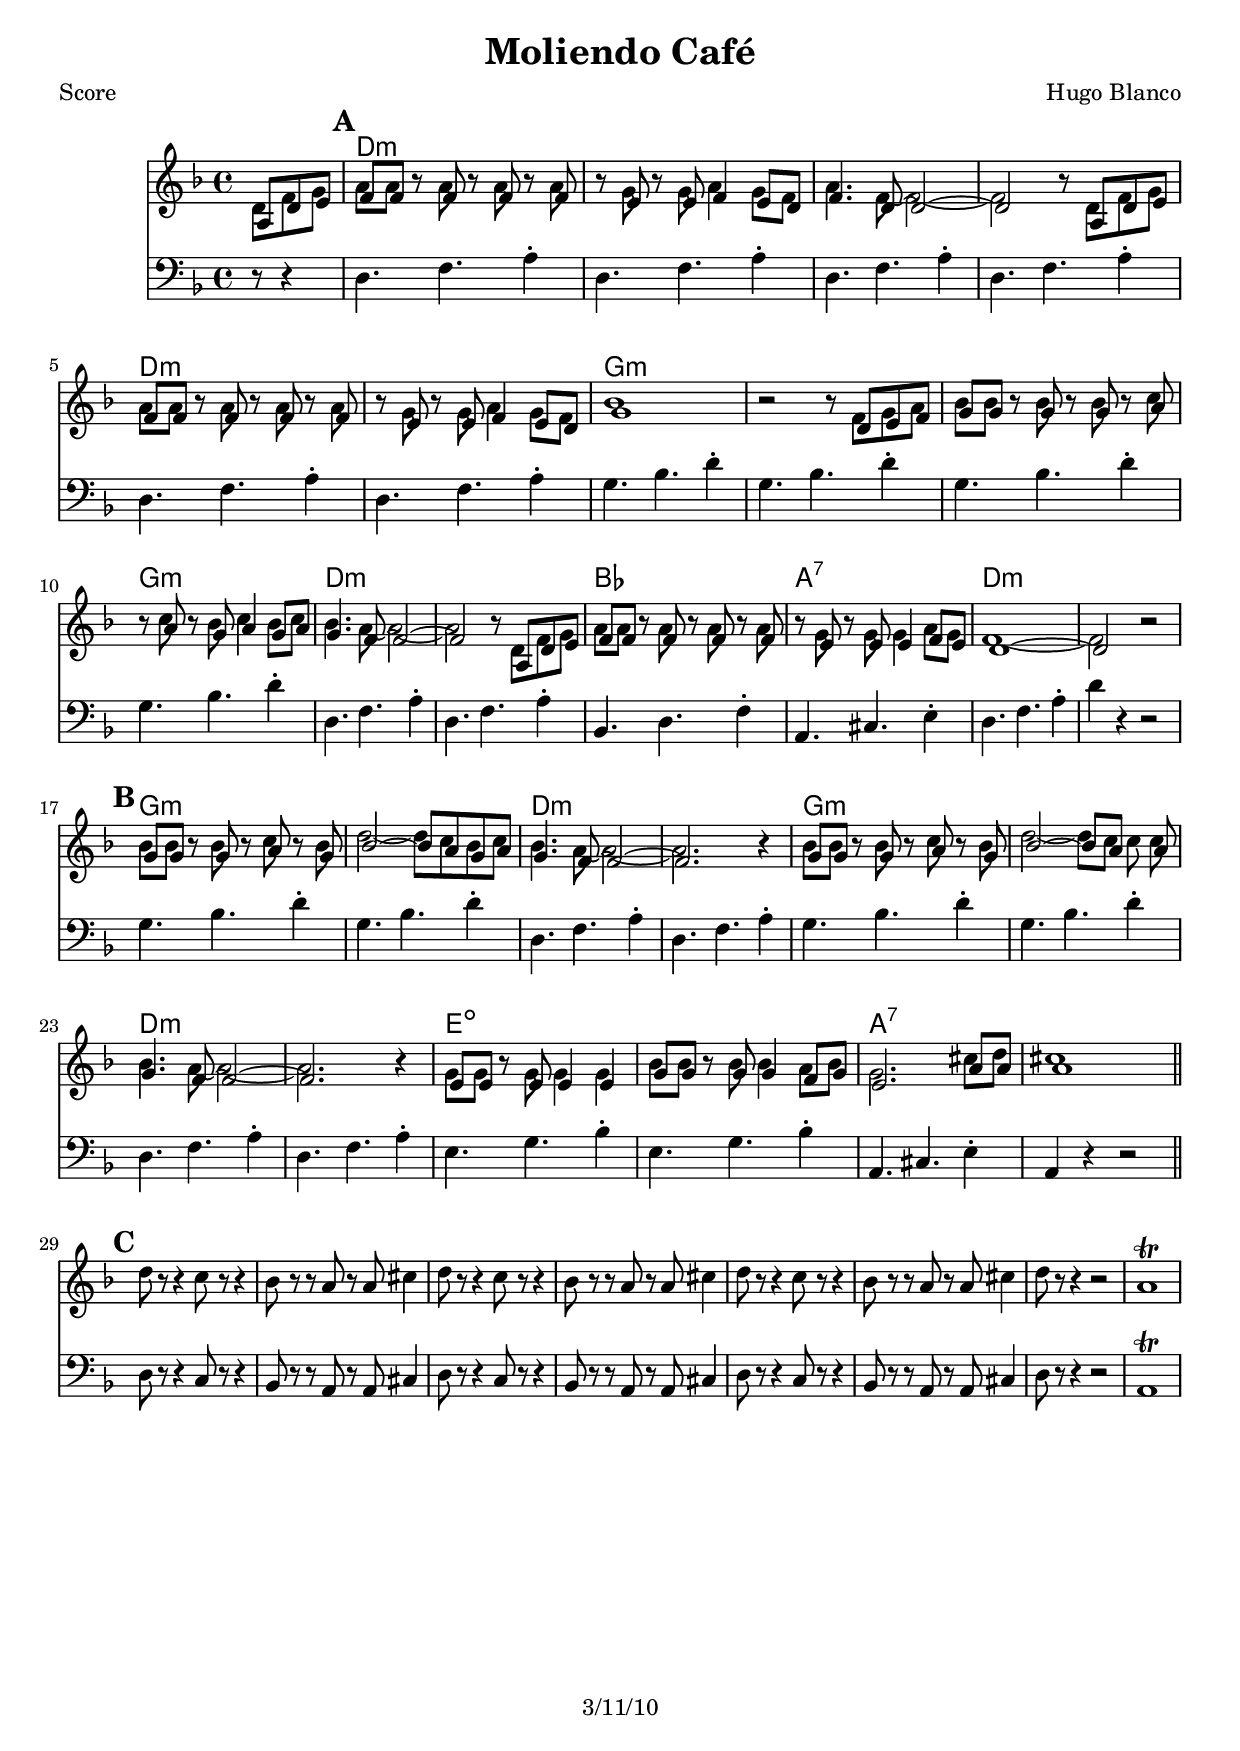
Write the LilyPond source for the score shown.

\version "2.12.1"

\header {
	title = "Moliendo Café"
	composer = "Hugo Blanco"
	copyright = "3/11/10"
	}

%description:1961 hit song by <a href="http://en.wikipedia.org/wiki/Hugo_Blanco_%28musician%29">Hugo Blanco</a> of Venezuela about a coffee picker in love with the plantation owner’s daughter. (Also see <a href="http://en.wikipedia.org/wiki/Moliendo_Cafe">wikipedia entry</a>.)

%place a mark at bottom right
markdownright = { \once \override Score.RehearsalMark #'break-visibility = #begin-of-line-invisible \once \override Score.RehearsalMark #'self-alignment-X = #RIGHT \once \override Score.RehearsalMark #'direction = #DOWN }


% music pieces
%part: melody
melody = {
  \relative c' { 
    \key d \minor 
  \partial 4. a8 d e |
  \mark \default
	f f r f r f r f | r e r e f4 e8 d | f4. d8~ d2~ | d2 r8 a d e |
	f f r f r f r f | r e r e f4 e8 d | g1 | r2 r8 d e f |
	g g r g r g r a | r a r g a4 g8 a | g4. f8~ f2~ | f2 r8 a, d e | 
	f f r f r f r f | r e r e e4 f8 e | d1~ | d2 r |
        \break \mark \default

	g8 g r g r a r g | bes2~ bes8 a g a | g4. f8~ f2~ | f2. r4 |
	g8 g r g r a r g | bes2~ bes8 a c a | g4. f8~ f2~ | f2. r4 |
	e8 e r e e4 e | g8 g r g g4 f8 g | e2. a8 a | a1 | \bar "||"

	\break \mark \default
	d8 r r4 c8 r r4 | bes8 r r a8 r a cis4 | d8 r r4 c8 r r4 | bes8 r r a8 r a cis4 |
	d8 r r4 c8 r r4 | bes8 r r a8 r a cis4 | d8 r r4 r2 | a1\trill |
  } 
	
}

%part: harmony
harmony = {
  \relative c' { 
    \key d \minor 
  \partial 4. d8 f g |
  \mark \default
	a a r a r a r a | r g r g a4 g8 f | a4. f8~ f2~ | f2 r8 d f g |
	a a r a r a r a | r g r g a4 g8 f | bes1 | r2 r8 f g a |
	bes bes r bes r bes r c | r c r bes c4 bes8 c | bes4. a8~ a2~ | a2 r8 d, f g | 
	a a r a r a r a | r g r g g4 a8 g | f1~ | f2 r |
       \break \mark \default

	bes8 bes r bes r c r bes | d2~ d8 c bes c | bes4. a8~ a2~ | a2. r4 |
	bes8 bes r bes r c r bes | d2~ d8 c c c | bes4. a8~ a2~ | a2. r4 |
	g8 g r g g4 g | bes8 bes r bes bes4 a8 bes | g2. cis8 d | cis1 | \bar "||"

	\break \mark \default
	d8 r r4 c8 r r4 | bes8 r r a8 r a cis4 | d8 r r4 c8 r r4 | bes8 r r a8 r a cis4 |
	d8 r r4 c8 r r4 | bes8 r r a8 r a cis4 | d8 r r4 r2 | a1\trill | 
  } 
	
}

%{ when combining melody and harmony, what order should they be in? 
harmony
melody
%}

%part: bass
bass = {
  \relative c {
    \key d \minor
    \partial 4. r8 r4 |
    \mark \default
    d4. f a4-. | d,4. f a4-. | d,4. f a4-. | d,4. f a4-. |
    d,4. f a4-. | d,4. f a4-. | g4. bes d4-. |  g,4. bes d4-. |
    g,4. bes d4-. |  g,4. bes d4-. | d,4. f a4-. | d,4. f a4-. |
    bes,4. d f4-. | a,4. cis e4-. | d4. f a4-. | d4 r r2 |

    \break \mark \default
    g,4. bes d4-. |  g,4. bes d4-. | d,4. f a4-. | d,4. f a4-. |
    g4. bes d4-. |  g,4. bes d4-. | d,4. f a4-. | d,4. f a4-. |
    e4. g bes4-. |  e,4. g bes4-. | a,4. cis e4-. | a,4 r r2 |

    \break \mark \default
    d8 r r4 c8 r r4 | bes8 r r a8 r a cis4 | d8 r r4 c8 r r4 | bes8 r r a8 r a cis4 |
    d8 r r4 c8 r r4 | bes8 r r a8 r a cis4 | d8 r r4 r2 | a1\trill |
  }
}

%part: words
words = \markup { }

%part: changes
changes = \chordmode { 
s4. | 
    d1:m d:m d:m d:m 
    d:m d:m g:m g:m 
    g:m g:m d:m d:m
    bes a:7 d:m d:m
    %B
    g:m g:m d:m d:m
    g:m g:m d:m d:m
    e:dim e:dim a:7 a:7
    
}

%layout
#(set-default-paper-size "a5" 'landscape)

%{
\book { 
  \header { poet = "Melody - C" }
    \score {
	<<
%	\new ChordNames { \set chordChanges = ##t \changes }
        \new Staff {
		\melody
	}
	>>
    }
%    \words
}
%}

%{
\book { 
  \header { poet = "Bass - C" }
    \score {
	<<
%	\new ChordNames { \set chordChanges = ##t \changes }
        \new Staff { \clef bass
		\bass
	}
	>>
    }
%    \words
}
%}


\book { \header { poet = "Score" }
  \paper { #(set-paper-size "a4") }
    \score { 
      << 
      	\new ChordNames { \set chordChanges = ##t \changes }

	\new Staff { 
          
     \set Staff.printPartCombineTexts = ##f
	  \partcombine  
	  	\melody
		\harmony
	  }
	\new Staff { \clef bass
		\bass
	}
      >> 
  } 
}



\book { \header { poet = "MIDI" }
    \score { 
      << \tempo 4 = 184
\unfoldRepeats	\new Staff { \set Staff.midiInstrument = #"alto sax"
		\melody
	}
\unfoldRepeats	\new Staff { \set Staff.midiInstrument = #"tuba"
		\bass
	}
      >> 
    \midi { }
  } 
}
